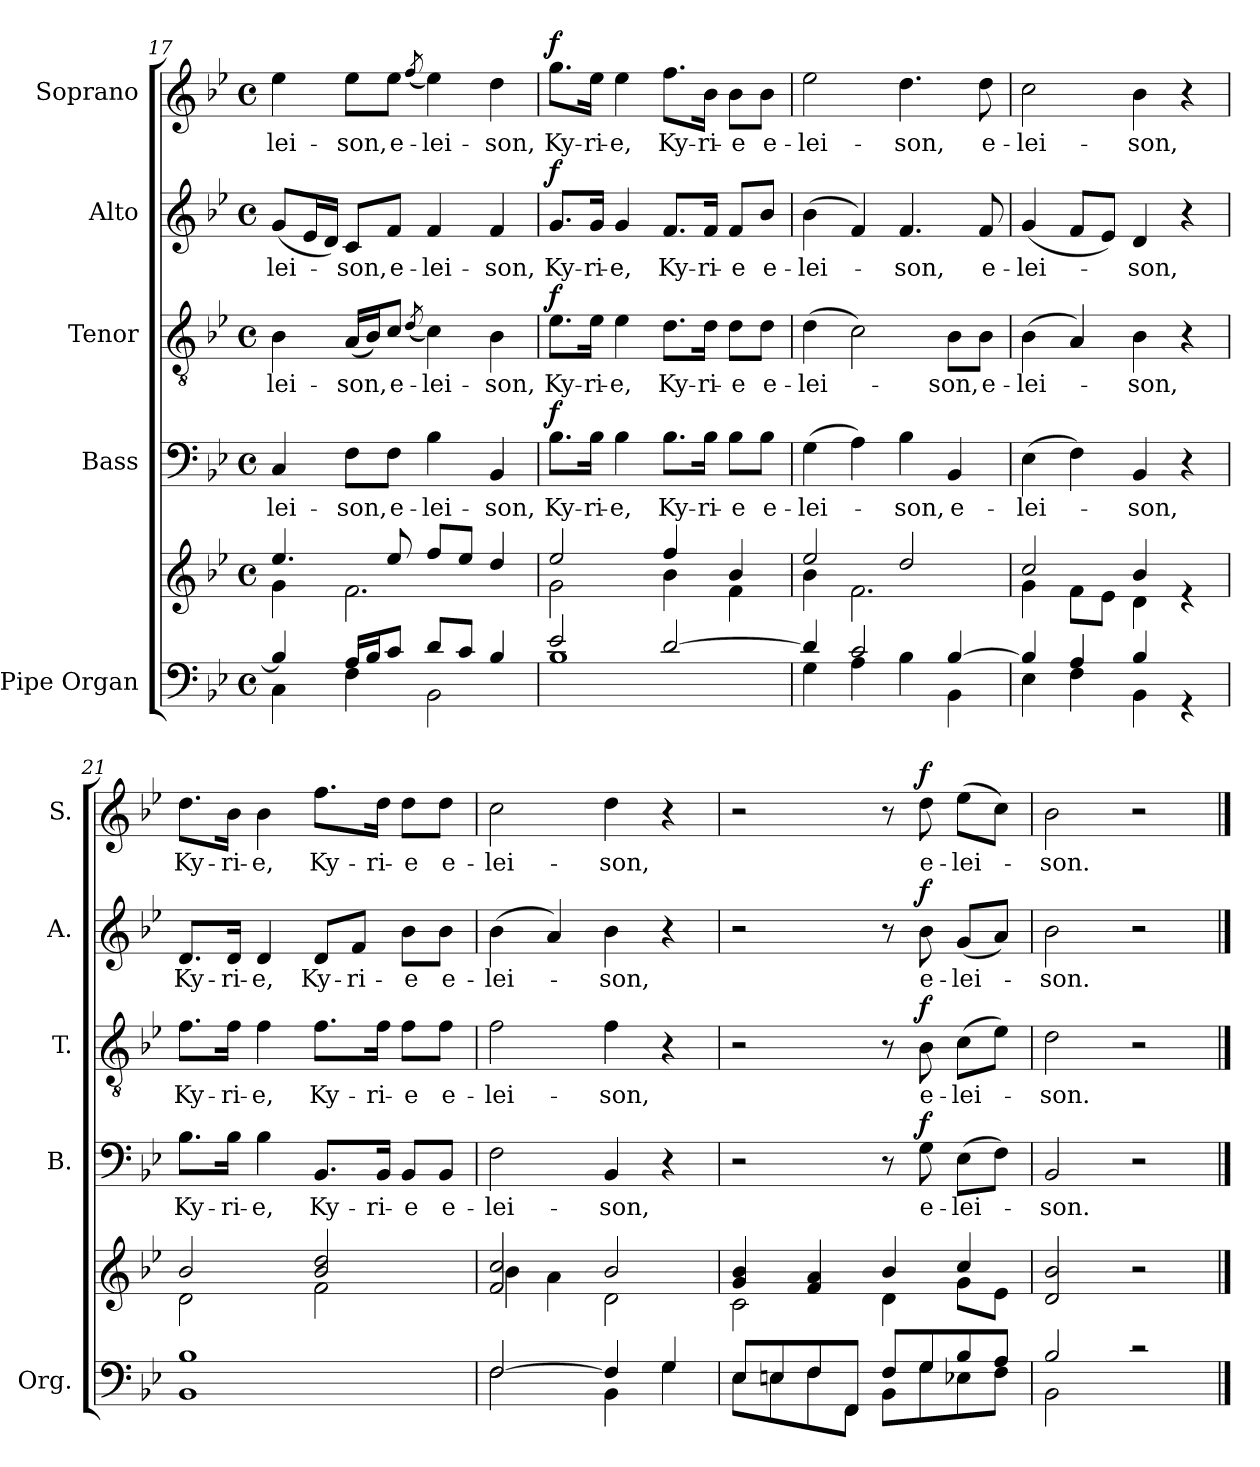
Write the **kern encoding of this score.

**kern	**kern	**kern	**text	**dynam	**kern	**text	**dynam	**kern	**text	**dynam	**kern	**text	**dynam
*part5	*part5	*part4	*part4	*part4	*part3	*part3	*part3	*part2	*part2	*part2	*part1	*part1	*part1
*staff6	*staff5	*staff4	*staff4	*staff4	*staff3	*staff3	*staff3	*staff2	*staff2	*staff2	*staff1	*staff1	*staff1
*I"Pipe Organ	*	*I"Bass	*	*	*I"Tenor	*	*	*I"Alto	*	*	*I"Soprano	*	*
*I'Org.	*	*I'B.	*	*	*I'T.	*	*	*I'A.	*	*	*I'S.	*	*
*clefF4	*clefG2	*clefF4	*	*	*clefGv2	*	*	*clefG2	*	*	*clefG2	*	*
*k[b-e-]	*k[b-e-]	*k[b-e-]	*	*	*k[b-e-]	*	*	*k[b-e-]	*	*	*k[b-e-]	*	*
*M4/4	*M4/4	*M4/4	*	*	*M4/4	*	*	*M4/4	*	*	*M4/4	*	*
*met(c)	*met(c)	*met(c)	*	*	*met(c)	*	*	*met(c)	*	*	*met(c)	*	*
=17	=17	=17	=17	=17	=17	=17	=17	=17	=17	=17	=17	=17	=17
*^	*^	*	*	*	*	*	*	*	*	*	*	*	*
!	!	!	!	!	!LO:LY:b	!	!	!LO:LY:b	!	!	!LO:LY:b	!	!	!LO:LY:b	!
4B-/]	4C\	4.ee-/	4g\	4C/	-lei-	.	4B-\	-lei-	.	(<8g/L	-lei-	.	4ee-\	-lei-	.
.	.	.	.	.	.	.	.	.	.	16e-/L	.	.	.	.	.
.	.	.	.	.	.	.	.	.	.	16d/JJ)	.	.	.	.	.
!	!	!	!	!	!LO:LY:b	!	!	!LO:LY:b	!	!	!LO:LY:b	!	!	!LO:LY:b	!
16A/LL	4F\	.	2.f\	8F\L	-son,	.	(<16A/LL	-son,	.	8c/L	-son,	.	8ee-\L	-son,	.
16B-/J	.	.	.	.	.	.	16B-/J)	.	.	.	.	.	.	.	.
!	!	!	!	!	!LO:LY:b	!	!	!LO:LY:b	!	!	!LO:LY:b	!	!	!LO:LY:b	!
8c/J	.	8ee-/	.	8F\J	e-	.	8c/J	e-	.	8f/J	e-	.	8ee-\J	e-	.
.	.	.	.	.	.	.	(<8qd/	.	.	.	.	.	(<8qff/	.	.
!	!	!	!	!	!LO:LY:b	!	!	!LO:LY:b	!	!	!LO:LY:b	!	!	!LO:LY:b	!
8d/L	2BB-\	8ff/L	.	4B-\	-lei-	.	4c\)	-lei-	.	4f/	-lei-	.	4ee-\)	-lei-	.
8c/J	.	8ee-/J	.	.	.	.	.	.	.	.	.	.	.	.	.
!	!	!	!	!	!LO:LY:b	!	!	!LO:LY:b	!	!	!LO:LY:b	!	!	!LO:LY:b	!
4B-/	.	4dd/	.	4BB-/	-son,	.	4B-\	-son,	.	4f/	-son,	.	4dd\	-son,	.
=18	=18	=18	=18	=18	=18	=18	=18	=18	=18	=18	=18	=18	=18	=18	=18
!	!	!	!	!	!LO:LY:b	!LO:DY:a	!	!LO:LY:b	!LO:DY:a	!	!LO:LY:b	!LO:DY:a	!	!LO:LY:b	!LO:DY:a
2e-/	1B-	2ee-/	2g\	8.B-\L	Ky-	f	8.e-\L	Ky-	f	8.g/L	Ky-	f	8.gg\L	Ky-	f
!	!	!	!	!	!LO:LY:b	!	!	!LO:LY:b	!	!	!LO:LY:b	!	!	!LO:LY:b	!
.	.	.	.	16B-\Jk	-ri-	.	16e-\Jk	-ri-	.	16g/Jk	-ri-	.	16ee-\Jk	-ri-	.
!	!	!	!	!	!LO:LY:b	!	!	!LO:LY:b	!	!	!LO:LY:b	!	!	!LO:LY:b	!
.	.	.	.	4B-\	-e,	.	4e-\	-e,	.	4g/	-e,	.	4ee-\	-e,	.
!	!	!	!	!	!LO:LY:b	!	!	!LO:LY:b	!	!	!LO:LY:b	!	!	!LO:LY:b	!
[2d/	.	4ff/	4b-\	8.B-\L	Ky-	.	8.d\L	Ky-	.	8.f/L	Ky-	.	8.ff\L	Ky-	.
!	!	!	!	!	!LO:LY:b	!	!	!LO:LY:b	!	!	!LO:LY:b	!	!	!LO:LY:b	!
.	.	.	.	16B-\Jk	-ri-	.	16d\Jk	-ri-	.	16f/Jk	-ri-	.	16b-\Jk	-ri-	.
!	!	!	!	!	!LO:LY:b	!	!	!LO:LY:b	!	!	!LO:LY:b	!	!	!LO:LY:b	!
.	.	4b-/	4f\	8B-\L	-e	.	8d\L	-e	.	8f/L	-e	.	8b-\L	-e	.
!	!	!	!	!	!LO:LY:b	!	!	!LO:LY:b	!	!	!LO:LY:b	!	!	!LO:LY:b	!
.	.	.	.	8B-\J	e-	.	8d\J	e-	.	8b-/J	e-	.	8b-\J	e-	.
=19	=19	=19	=19	=19	=19	=19	=19	=19	=19	=19	=19	=19	=19	=19	=19
!	!	!	!	!	!LO:LY:b	!	!	!LO:LY:b	!	!	!LO:LY:b	!	!	!LO:LY:b	!
4d/]	4G\	2ee-/	4b-\	(>4G\	-lei-	.	(>4d\	-lei-	.	(>4b-\	-lei-	.	2ee-\	-lei-	.
2c/	4A\	.	2.f\	4A\)	.	.	2c\)	.	.	4f/)	.	.	.	.	.
!	!	!	!	!	!LO:LY:b	!	!	!	!	!	!LO:LY:b	!	!	!LO:LY:b	!
.	4B-\	2dd/	.	4B-\	-son,	.	.	.	.	4.f/	-son,	.	4.dd\	-son,	.
!	!	!	!	!	!LO:LY:b	!	!	!LO:LY:b	!	!	!	!	!	!	!
[4B-/	4BB-\	.	.	4BB-/	e-	.	8B-\L	-son,	.	.	.	.	.	.	.
!	!	!	!	!	!	!	!	!LO:LY:b	!	!	!LO:LY:b	!	!	!LO:LY:b	!
.	.	.	.	.	.	.	8B-\J	e-	.	8f/	e-	.	8dd\	e-	.
=20	=20	=20	=20	=20	=20	=20	=20	=20	=20	=20	=20	=20	=20	=20	=20
!	!	!	!	!	!LO:LY:b	!	!	!LO:LY:b	!	!	!LO:LY:b	!	!	!LO:LY:b	!
4B-/]	4E-\	2cc/	4g\	(>4E-\	-lei-	.	(>4B-\	-lei-	.	(<4g/	-lei-	.	2cc\	-lei-	.
4A/	4F\	.	8f\L	4F\)	.	.	4A/)	.	.	8f/L	.	.	.	.	.
.	.	.	8e-\J	.	.	.	.	.	.	8e-/J)	.	.	.	.	.
!	!	!	!	!	!LO:LY:b	!	!	!LO:LY:b	!	!	!LO:LY:b	!	!	!LO:LY:b	!
4B-/	4BB-\	4b-/	4d\	4BB-/	-son,	.	4B-\	-son,	.	4d/	-son,	.	4b-\	-son,	.
4rGG	4ryy	4re	4ryy	4r	.	.	4r	.	.	4r	.	.	4r	.	.
!!LO:LB:g=z
=21	=21	=21	=21	=21	=21	=21	=21	=21	=21	=21	=21	=21	=21	=21	=21
!	!	!	!	!	!LO:LY:b	!	!	!LO:LY:b	!	!	!LO:LY:b	!	!	!LO:LY:b	!
1B-	1BB-	2b-/	2d\	8.B-\L	Ky-	.	8.f\L	Ky-	.	8.d/L	Ky-	.	8.dd\L	Ky-	.
!	!	!	!	!	!LO:LY:b	!	!	!LO:LY:b	!	!	!LO:LY:b	!	!	!LO:LY:b	!
.	.	.	.	16B-\Jk	-ri-	.	16f\Jk	-ri-	.	16d/Jk	-ri-	.	16b-\Jk	-ri-	.
!	!	!	!	!	!LO:LY:b	!	!	!LO:LY:b	!	!	!LO:LY:b	!	!	!LO:LY:b	!
.	.	.	.	4B-\	-e,	.	4f\	-e,	.	4d/	-e,	.	4b-\	-e,	.
!	!	!	!	!	!LO:LY:b	!	!	!LO:LY:b	!	!	!LO:LY:b	!	!	!LO:LY:b	!
.	.	2b-/ 2dd/	2f\	8.BB-/L	Ky-	.	8.f\L	Ky-	.	8d/L	Ky-	.	8.ff\L	Ky-	.
!	!	!	!	!	!	!	!	!	!	!	!LO:LY:b	!	!	!	!
.	.	.	.	.	.	.	.	.	.	8f/J	-ri-	.	.	.	.
!	!	!	!	!	!LO:LY:b	!	!	!LO:LY:b	!	!	!	!	!	!LO:LY:b	!
.	.	.	.	16BB-/Jk	-ri-	.	16f\Jk	-ri-	.	.	.	.	16dd\Jk	-ri-	.
!	!	!	!	!	!LO:LY:b	!	!	!LO:LY:b	!	!	!LO:LY:b	!	!	!LO:LY:b	!
.	.	.	.	8BB-/L	-e	.	8f\L	-e	.	8b-\L	-e	.	8dd\L	-e	.
!	!	!	!	!	!LO:LY:b	!	!	!LO:LY:b	!	!	!LO:LY:b	!	!	!LO:LY:b	!
.	.	.	.	8BB-/J	e-	.	8f\J	e-	.	8b-\J	e-	.	8dd\J	e-	.
=22	=22	=22	=22	=22	=22	=22	=22	=22	=22	=22	=22	=22	=22	=22	=22
!	!	!	!	!	!LO:LY:b	!	!	!LO:LY:b	!	!	!LO:LY:b	!	!	!LO:LY:b	!
[2F/	2F\	2f/ 2cc/	4b-\	2F\	-lei-	.	2f\	-lei-	.	(>4b-\	-lei-	.	2cc\	-lei-	.
.	.	.	4a\	.	.	.	.	.	.	4a/)	.	.	.	.	.
!	!	!	!	!	!LO:LY:b	!	!	!LO:LY:b	!	!	!LO:LY:b	!	!	!LO:LY:b	!
4F/]	4BB-\	2b-/	2d\	4BB-/	-son,	.	4f\	-son,	.	4b-\	-son,	.	4dd\	-son,	.
4G/	4G\	.	.	4r	.	.	4r	.	.	4r	.	.	4r	.	.
=23	=23	=23	=23	=23	=23	=23	=23	=23	=23	=23	=23	=23	=23	=23	=23
8E-/L	8E-\L	4g/ 4b-/	2c\	2r	.	.	2r	.	.	2r	.	.	2r	.	.
8En/	8E\	.	.	.	.	.	.	.	.	.	.	.	.	.	.
8F/	8F\	4f/ 4a/	.	.	.	.	.	.	.	.	.	.	.	.	.
8FF/J	8FF\J	.	.	.	.	.	.	.	.	.	.	.	.	.	.
8F/L	8BB-\L	4b-/	4d\	8r	.	.	8r	.	.	8r	.	.	8r	.	.
!	!	!	!	!	!LO:LY:b	!LO:DY:a	!	!LO:LY:b	!LO:DY:a	!	!LO:LY:b	!LO:DY:a	!	!LO:LY:b	!LO:DY:a
8G/	8G\	.	.	8G\	e-	f	8B-\	e-	f	8b-\	e-	f	8dd\	e-	f
!	!	!	!	!	!LO:LY:b	!	!	!LO:LY:b	!	!	!LO:LY:b	!	!	!LO:LY:b	!
8B-/	8E-X\	4cc/	8g\L	(>8E-\L	-lei-	.	(>8c\L	-lei-	.	(<8g/L	-lei-	.	(>8ee-\L	-lei-	.
8A/J	8F\J	.	8e-\J	8F\J)	.	.	8e-\J)	.	.	8a/J)	.	.	8cc\J)	.	.
=24	=24	=24	=24	=24	=24	=24	=24	=24	=24	=24	=24	=24	=24	=24	=24
!	!	!	!	!	!LO:LY:b	!	!	!LO:LY:b	!	!	!LO:LY:b	!	!	!LO:LY:b	!
*	*	*v	*v	*	*	*	*	*	*	*	*	*	*	*	*
2B-/	2BB-\	2d/ 2b-/	2BB-/	-son.	.	2d\	-son.	.	2b-\	-son.	.	2b-\	-son.	.
2rc	2ryy	2r	2r	.	.	2r	.	.	2r	.	.	2r	.	.
*v	*v	*	*	*	*	*	*	*	*	*	*	*	*	*
==	==	==	==	==	==	==	==	==	==	==	==	==	==
*-	*-	*-	*-	*-	*-	*-	*-	*-	*-	*-	*-	*-	*-
